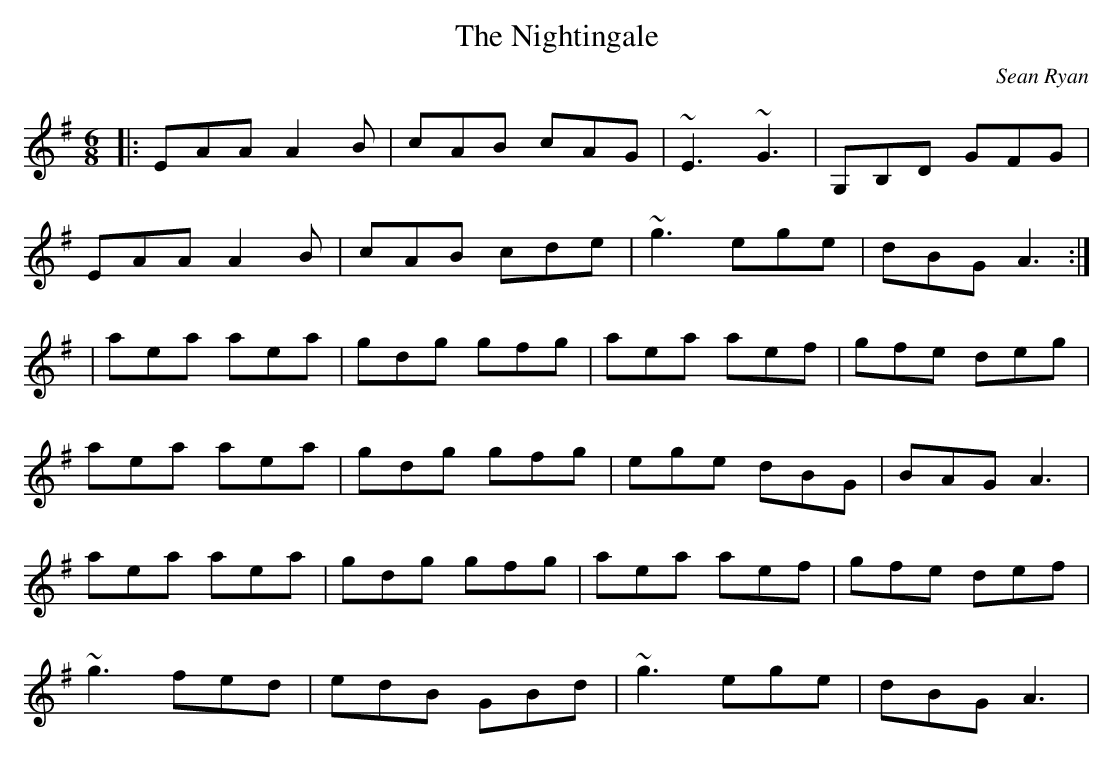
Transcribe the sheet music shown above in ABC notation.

X:1
T:Nightingale, The
C:Sean Ryan
M:6/8
K:Ador
|: EAA A2B | cAB cAG | ~E3 ~G3 | G,B,D GFG |
EAA A2B | cAB cde | ~g3 ege | dBG A3 :|
| aea aea | gdg gfg | aea aef | gfe deg |
aea aea | gdg gfg | ege dBG | BAG A3 |
aea aea | gdg gfg | aea aef | gfe def |
~g3 fed | edB GBd | ~g3 ege | dBG A3 |
